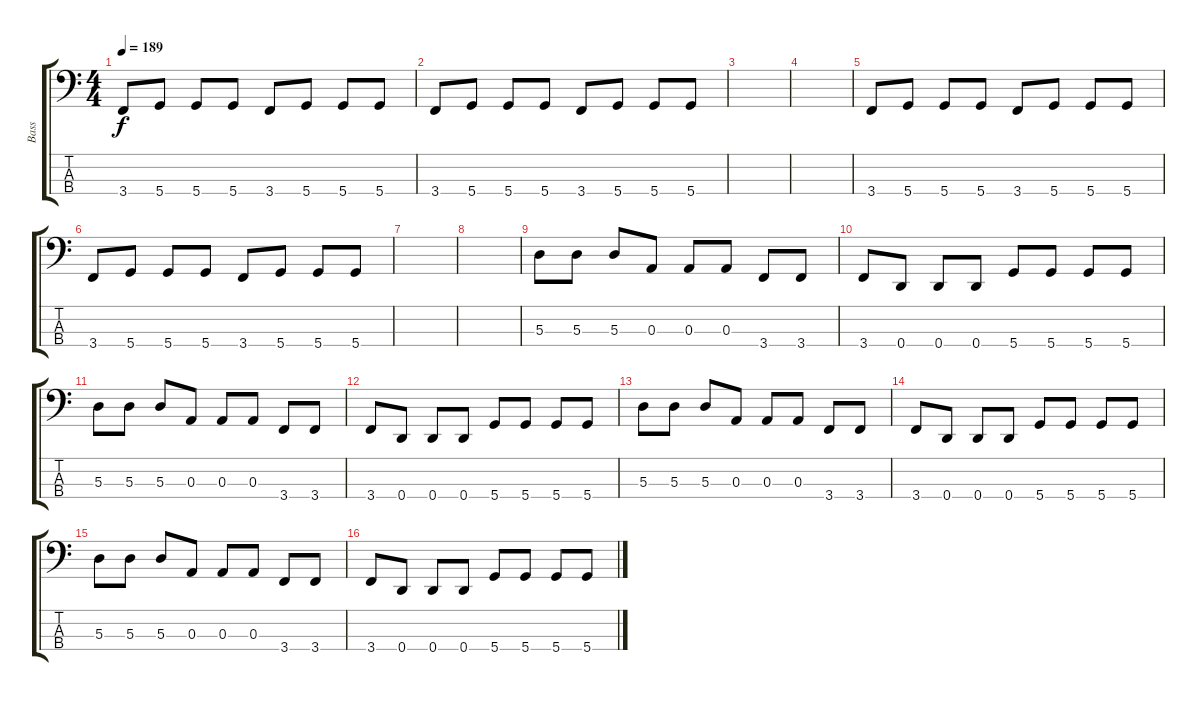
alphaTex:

\track ("Bass" "Bass") {instrument electricbassfinger}
\staff {score tabs}
\tuning (G2 D2 A1 D1) {hide}
\ts (4 4)
\tempo 189
\clef f4
\ks c
3.4.8{dy f} 5.4.8 5.4.8 5.4.8 3.4.8 5.4.8 5.4.8 5.4.8 |
3.4.8 5.4.8 5.4.8 5.4.8 3.4.8 5.4.8 5.4.8 5.4.8 |
|
|
3.4.8 5.4.8 5.4.8 5.4.8 3.4.8 5.4.8 5.4.8 5.4.8 |
3.4.8 5.4.8 5.4.8 5.4.8 3.4.8 5.4.8 5.4.8 5.4.8 |
|
|
5.3.8 5.3.8 5.3.8 0.3.8 0.3.8 0.3.8 3.4.8 3.4.8 |
3.4.8 0.4.8 0.4.8 0.4.8 5.4.8 5.4.8 5.4.8 5.4.8 |
5.3.8 5.3.8 5.3.8 0.3.8 0.3.8 0.3.8 3.4.8 3.4.8 |
3.4.8 0.4.8 0.4.8 0.4.8 5.4.8 5.4.8 5.4.8 5.4.8 |
5.3.8 5.3.8 5.3.8 0.3.8 0.3.8 0.3.8 3.4.8 3.4.8 |
3.4.8 0.4.8 0.4.8 0.4.8 5.4.8 5.4.8 5.4.8 5.4.8 |
5.3.8 5.3.8 5.3.8 0.3.8 0.3.8 0.3.8 3.4.8 3.4.8 |
3.4.8 0.4.8 0.4.8 0.4.8 5.4.8 5.4.8 5.4.8 5.4.8
